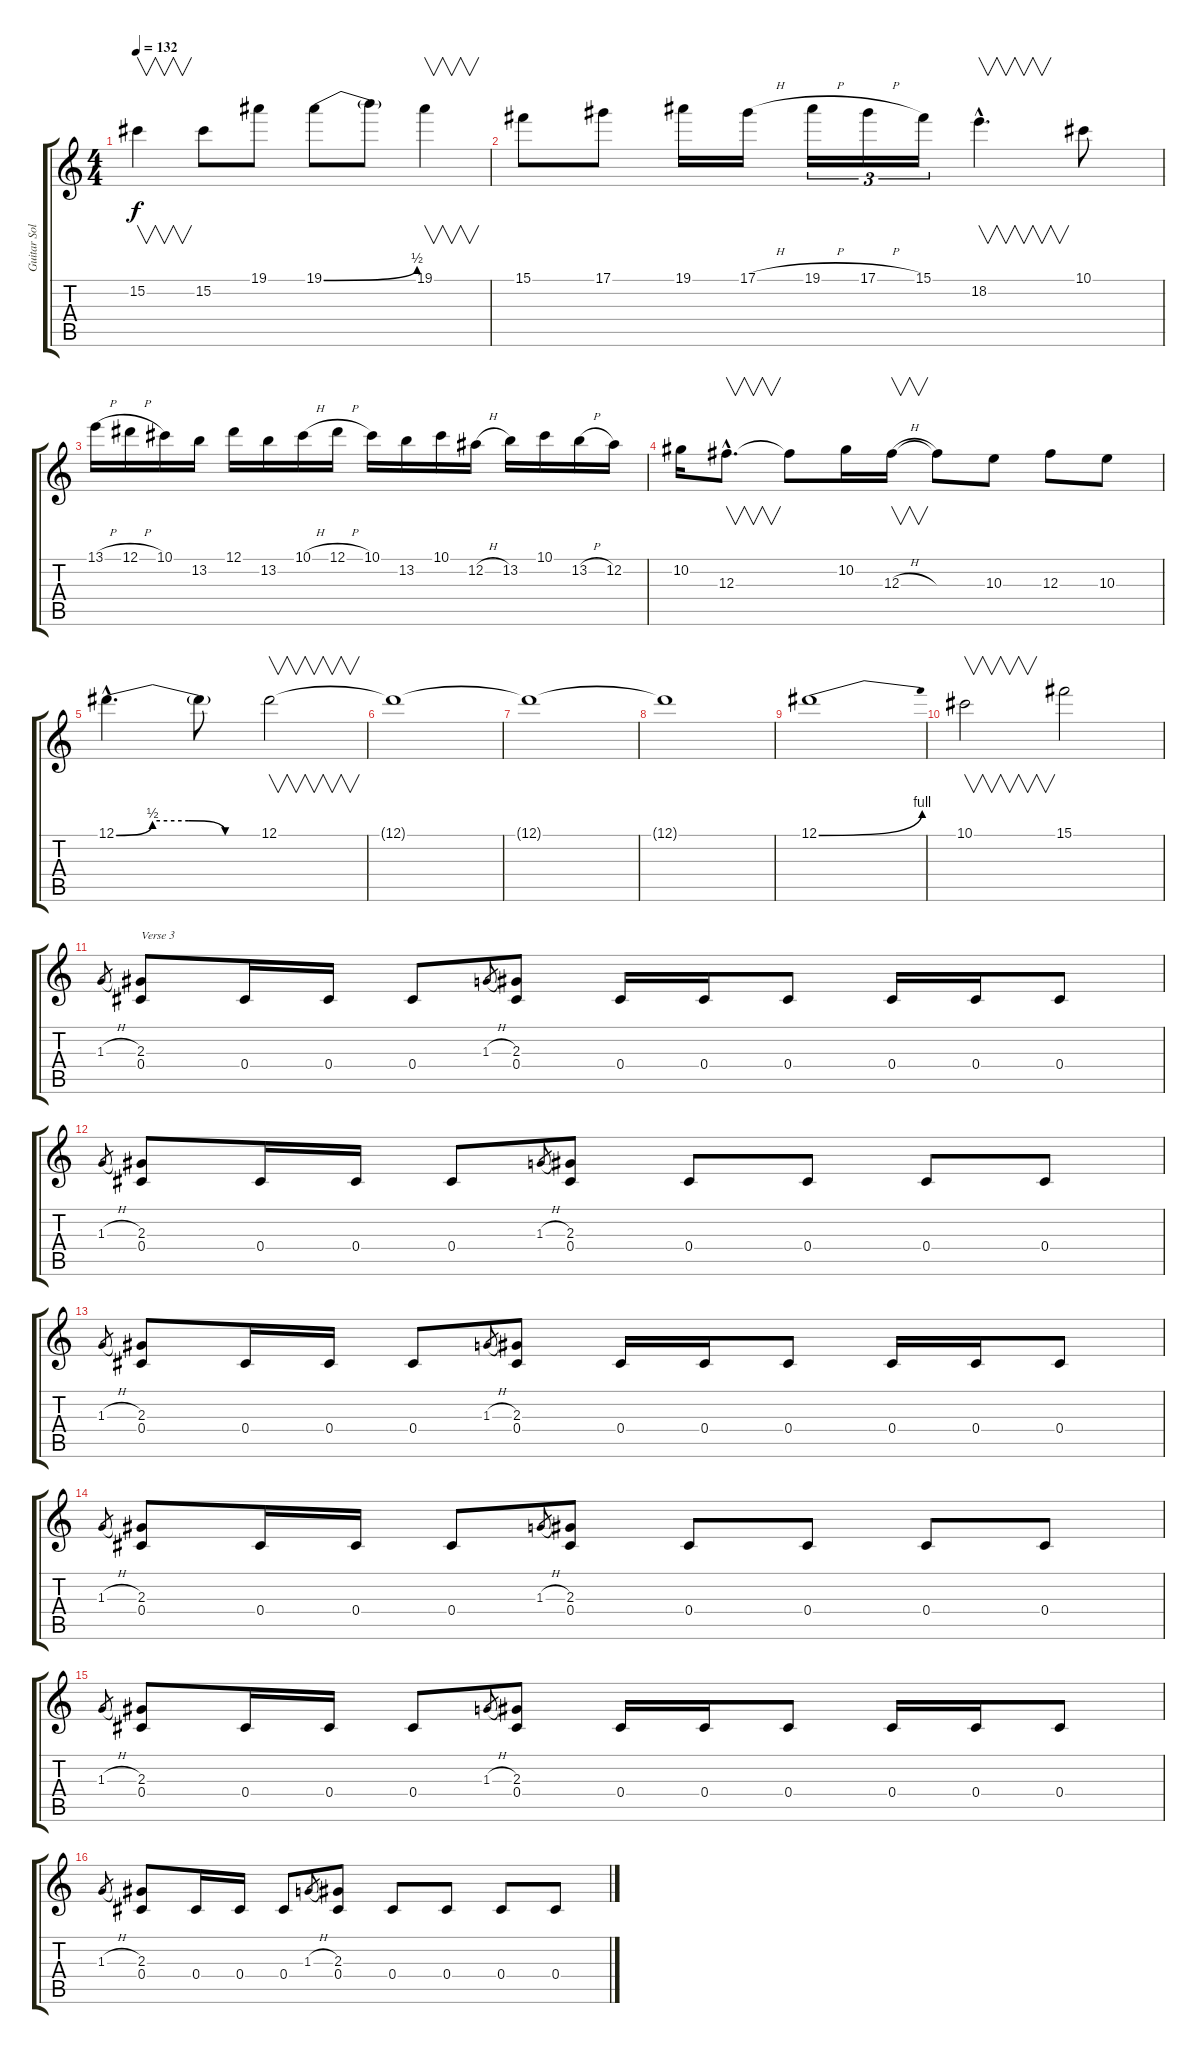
\track ("Guitar Solo" "Guitar Sol") {instrument distortionguitar}
\staff {score tabs}
\tuning (Eb4 Bb3 Gb3 Db3 Ab2 Eb2) {hide}
\ts (4 4)
\tempo 132
\clef g2
\ks c
15.2.4{v dy f} 15.2.8 19.1.8 19.1{be (bend 0 0 60 2)}.8 19.1{t}.8 19.1.4{v} |
15.1.8 17.1.8 19.1.16 17.1{h}.16 19.1{h}.16{tu (3 2)} 17.1{h}.16{tu (3 2)} 15.1.16{tu (3 2)} 18.2{hac}.4{v d} 10.1.8 |
13.1{h}.16 12.1{h}.16 10.1.16 13.2.16 12.1.16 13.2.16 10.1{h}.16 12.1{h}.16 10.1.16 13.2.16 10.1.16 12.2{h}.16 13.2.16 10.1.16 13.2{h}.16 12.2.16 |
10.2.16 12.3{hac}.8{v d} 12.3{t}.8 10.2.16 12.3{h}.16{v} 12.3{t}.8 10.3.8 12.3.8 10.3.8 |
12.1{be (custom 0 0 15 2 30 2 45 0 60 0) hac}.4{d} 12.1{t}.8 12.1.2{v} |
12.1{t}.1 |
12.1{t}.1 |
12.1{t}.1 |
12.1{be (bend 0 0 60 4)}.1 |
10.1.2{v} 15.1.2 |
1.3{h}.8{gr} (2.3 0.4).8{txt "Verse 3"} 0.4.16 0.4.16 0.4.8 1.3{h}.8{gr} (2.3 0.4).8 0.4.16 0.4.16 0.4.8 0.4.16 0.4.16 0.4.8 |
1.3{h}.8{gr} (2.3 0.4).8 0.4.16 0.4.16 0.4.8 1.3{h}.8{gr} (2.3 0.4).8 0.4.8 0.4.8 0.4.8 0.4.8 |
1.3{h}.8{gr} (2.3 0.4).8 0.4.16 0.4.16 0.4.8 1.3{h}.8{gr} (2.3 0.4).8 0.4.16 0.4.16 0.4.8 0.4.16 0.4.16 0.4.8 |
1.3{h}.8{gr} (2.3 0.4).8 0.4.16 0.4.16 0.4.8 1.3{h}.8{gr} (2.3 0.4).8 0.4.8 0.4.8 0.4.8 0.4.8 |
1.3{h}.8{gr} (2.3 0.4).8 0.4.16 0.4.16 0.4.8 1.3{h}.8{gr} (2.3 0.4).8 0.4.16 0.4.16 0.4.8 0.4.16 0.4.16 0.4.8 |
1.3{h}.8{gr} (2.3 0.4).8 0.4.16 0.4.16 0.4.8 1.3{h}.8{gr} (2.3 0.4).8 0.4.8 0.4.8 0.4.8 0.4.8
